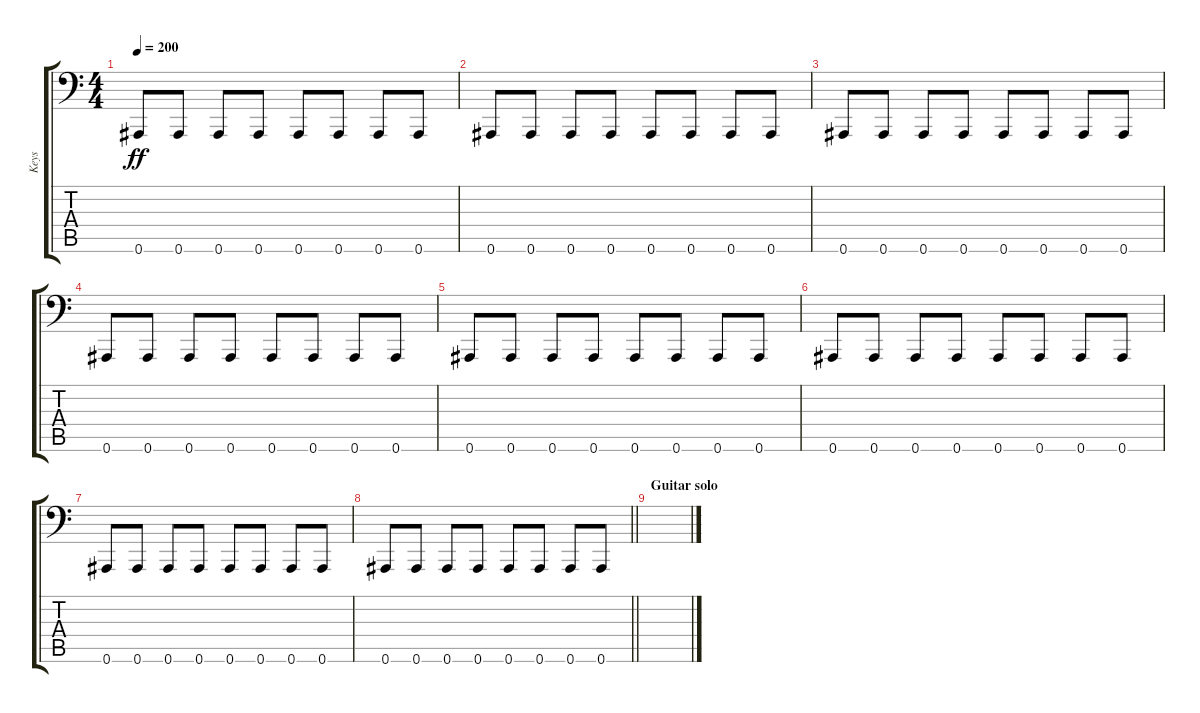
\track ("Keys" "Keys") {instrument lead1square}
\staff {score tabs}
\tuning (C4 G3 Eb3 Bb2 F2 Bb1) {hide}
\ts (4 4)
\section ("" "")
\tempo 200
\clef f4
\ks c
0.6.8{dy ff volume 8 instrument lead2sawtooth} 0.6.8 0.6.8 0.6.8 0.6.8 0.6.8 0.6.8 0.6.8 |
0.6.8 0.6.8 0.6.8 0.6.8 0.6.8 0.6.8 0.6.8 0.6.8 |
0.6.8 0.6.8 0.6.8 0.6.8 0.6.8 0.6.8 0.6.8 0.6.8 |
0.6.8 0.6.8 0.6.8 0.6.8 0.6.8 0.6.8 0.6.8 0.6.8 |
0.6.8 0.6.8 0.6.8 0.6.8 0.6.8 0.6.8 0.6.8 0.6.8 |
0.6.8 0.6.8 0.6.8 0.6.8 0.6.8 0.6.8 0.6.8 0.6.8 |
0.6.8 0.6.8 0.6.8 0.6.8 0.6.8 0.6.8 0.6.8 0.6.8 |
\barLineRight lightlight
0.6.8 0.6.8 0.6.8 0.6.8 0.6.8 0.6.8 0.6.8 0.6.8 |
\section ("" "Guitar solo")
